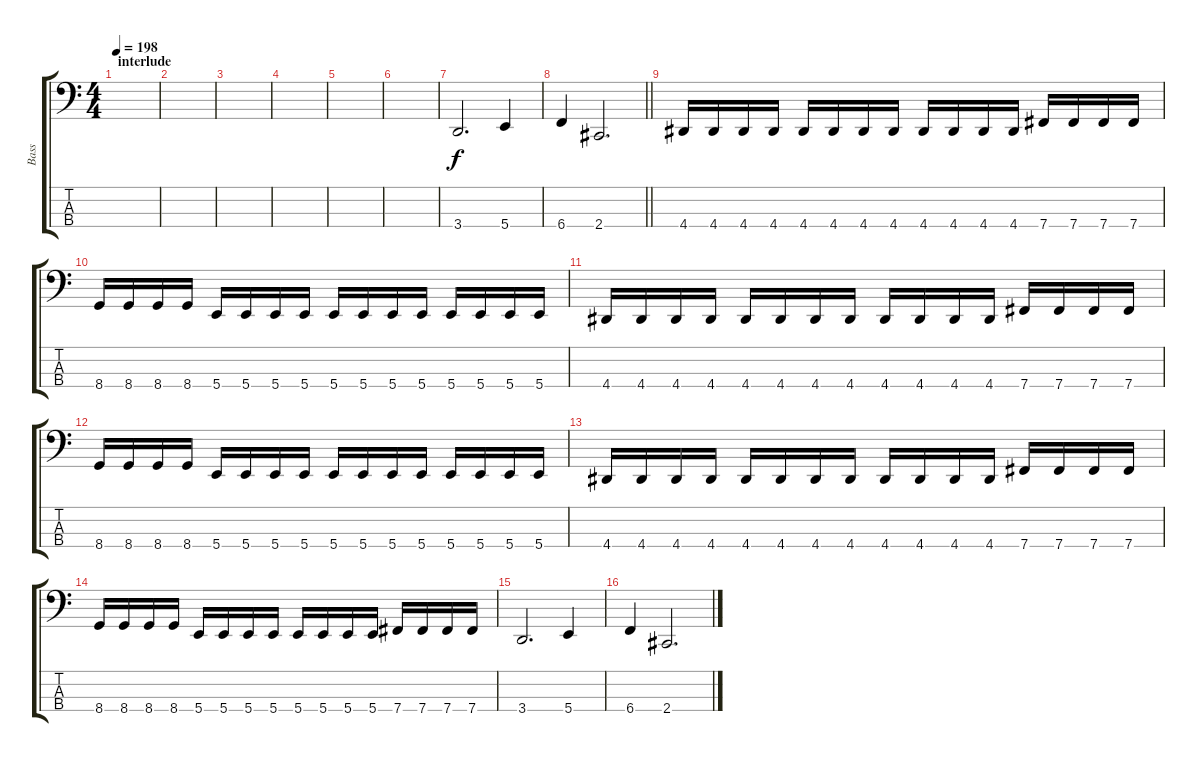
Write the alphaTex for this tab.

\track ("Bass" "Bass") {instrument electricbassfinger}
\staff {score tabs}
\tuning (D2 A1 E1 B0) {hide}
\ts (4 4)
\section ("" "interlude")
\tempo 198
\clef f4
\ks c
|
|
|
|
|
|
3.4.2{d} 5.4.4 |
\barLineRight lightlight
6.4.4 2.4.2{d} |
\section ("" "")
4.4.16 4.4.16 4.4.16 4.4.16 4.4.16 4.4.16 4.4.16 4.4.16 4.4.16 4.4.16 4.4.16 4.4.16 7.4.16 7.4.16 7.4.16 7.4.16 |
8.4.16 8.4.16 8.4.16 8.4.16 5.4.16 5.4.16 5.4.16 5.4.16 5.4.16 5.4.16 5.4.16 5.4.16 5.4.16 5.4.16 5.4.16 5.4.16 |
4.4.16 4.4.16 4.4.16 4.4.16 4.4.16 4.4.16 4.4.16 4.4.16 4.4.16 4.4.16 4.4.16 4.4.16 7.4.16 7.4.16 7.4.16 7.4.16 |
8.4.16 8.4.16 8.4.16 8.4.16 5.4.16 5.4.16 5.4.16 5.4.16 5.4.16 5.4.16 5.4.16 5.4.16 5.4.16 5.4.16 5.4.16 5.4.16 |
4.4.16 4.4.16 4.4.16 4.4.16 4.4.16 4.4.16 4.4.16 4.4.16 4.4.16 4.4.16 4.4.16 4.4.16 7.4.16 7.4.16 7.4.16 7.4.16 |
8.4.16 8.4.16 8.4.16 8.4.16 5.4.16 5.4.16 5.4.16 5.4.16 5.4.16 5.4.16 5.4.16 5.4.16 7.4.16 7.4.16 7.4.16 7.4.16 |
3.4.2{d} 5.4.4 |
6.4.4 2.4.2{d}
